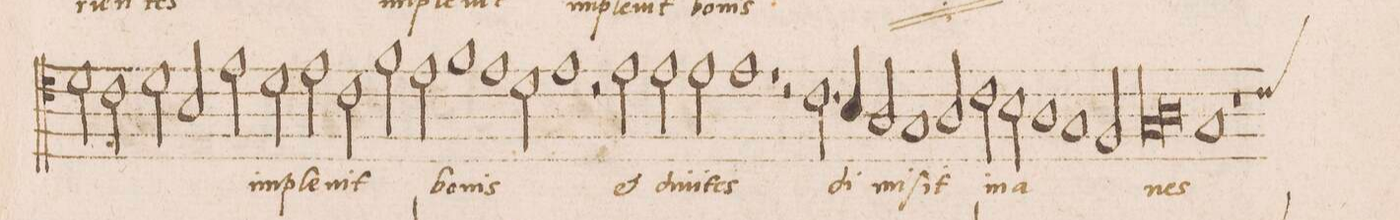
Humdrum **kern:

**kern	**text	**text
*I"TENOR	*	*
*clefC4	*	*
*k[]	*	*
*met(c|)	*	*
*M2/1	*	*
2d\	.	.
=106	=106	=106
2c\	.	.
2d\	.	.
2B/	.	.
2e\	.	.
=107	=107	=107
2d\	im-	.
2e\	-ple-	.
2c\	-vit	.
2f\	.	.
=108	=108	=108
2e\	.	.
1f	bo-	.
1e\	-nis	.
=109	=109	=109
2d\	.	.
1e	.	.
=110	=110	=110
2r	.	.
2e\	et	.
2e\	di-	.
2e\	-vi-	.
=111	=111	=111
1e	-tes	.
1r	.	.
=112	=112	=112
2r	.	.
2.c\	.	.
4B/	di-	.
2A/	-mi-	.
=113	=113	=113
1G	-ſit	.
2A/	.	.
2c\	i-	.
=114	=114	=114
2B\	-na-	.
1A	.	.
1G/	.	.
=115	=115	=115
2F/	.	.
*lig	*	*
1G	-nes	.
=116	=116	=116
1A	.	.
*Xlig	*	*
1G	.	.
=117	=117	=117
*custos:c	*	*
1r	.	.
*-	*-	*-
